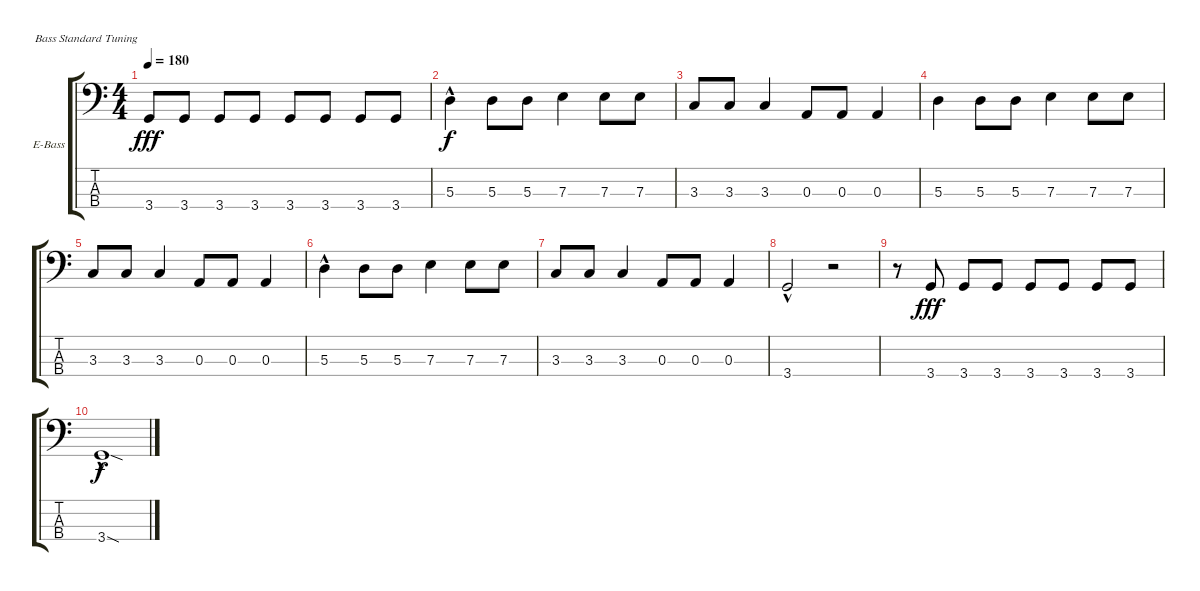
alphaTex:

\bracketExtendMode groupsimilarinstruments
\firstSystemTrackNameOrientation horizontal
\otherSystemsTrackNameOrientation horizontal
\track ("Äîðîæêà 3" "E-Bass") {instrument electricbasspick}
\staff {score tabs}
\tuning (G2 D2 A1 E1)
\ts (4 4)
\tempo 180
\clef f4
\ks c
3.4.8{dy fff} 3.4.8 3.4.8 3.4.8 3.4.8 3.4.8 3.4.8 3.4.8 |
5.3{hac}.4{dy f} 5.3.8 5.3.8 7.3.4 7.3.8 7.3.8 |
3.3.8 3.3.8 3.3.4 0.3.8 0.3.8 0.3.4 |
5.3.4 5.3.8 5.3.8 7.3.4 7.3.8 7.3.8 |
3.3.8 3.3.8 3.3.4 0.3.8 0.3.8 0.3.4 |
5.3{hac}.4 5.3.8 5.3.8 7.3.4 7.3.8 7.3.8 |
3.3.8 3.3.8 3.3.4 0.3.8 0.3.8 0.3.4 |
3.4{hac}.2 r.2 |
r.8 3.4.8{dy fff} 3.4.8 3.4.8 3.4.8 3.4.8 3.4.8 3.4.8 |
3.4{sod hac}.1{dy f}
